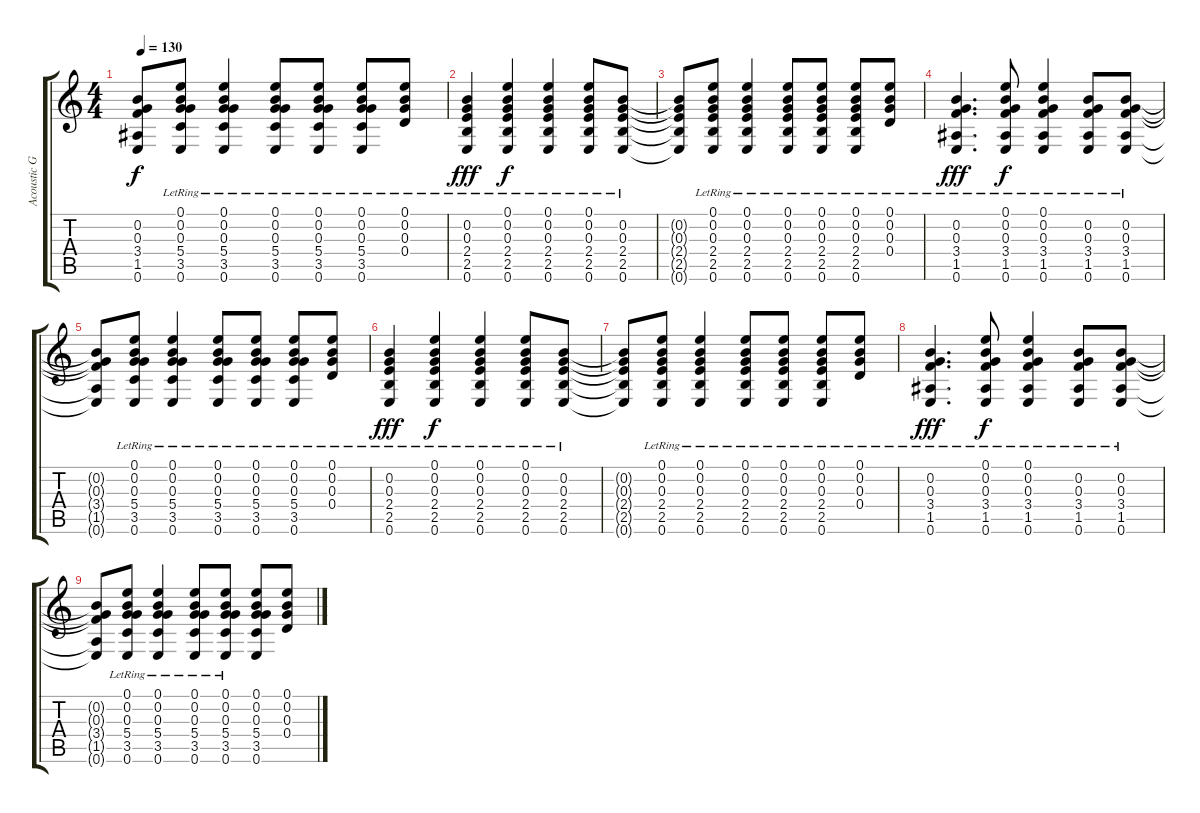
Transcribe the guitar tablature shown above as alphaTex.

\track ("Acoustic Guitar 1" "Acoustic G") {instrument acousticguitarsteel}
\staff {score tabs}
\tuning (E4 B3 G3 D3 A2 E2) {hide}
\ts (4 4)
\tempo 130
\clef g2
\ks c
(0.2{t} 0.3{t} 3.4{t} 1.5{t} 0.6{t}).8{dy f} (0.1{lr} 0.2{lr} 0.3{lr} 5.4{lr} 3.5{lr} 0.6{lr}).8 (0.1{lr} 0.2{lr} 0.3{lr} 5.4{lr} 3.5{lr} 0.6{lr}).4 (0.1{lr} 0.2{lr} 0.3{lr} 5.4{lr} 3.5{lr} 0.6{lr}).8 (0.1{lr} 0.2{lr} 0.3{lr} 5.4{lr} 3.5{lr} 0.6{lr}).8 (0.1{lr} 0.2{lr} 0.3{lr} 5.4{lr} 3.5{lr} 0.6{lr}).8 (0.1{lr} 0.2{lr} 0.3{lr} 0.4{lr}).8 |
(0.2 0.3{lr} 2.4{lr} 2.5{lr} 0.6{lr}).4{dy fff} (0.1{lr} 0.2{lr} 0.3{lr} 2.4{lr} 2.5{lr} 0.6{lr}).4{dy f} (0.1{lr} 0.2{lr} 0.3{lr} 2.4{lr} 2.5{lr} 0.6{lr}).4 (0.1{lr} 0.2{lr} 0.3{lr} 2.4{lr} 2.5{lr} 0.6{lr}).8 (0.2{lr} 0.3{lr} 2.4{lr} 2.5{lr} 0.6{lr}).8 |
(0.2{t} 0.3{t} 2.4{t} 2.5{t} 0.6{t}).8 (0.1{lr} 0.2{lr} 0.3{lr} 2.4{lr} 2.5{lr} 0.6{lr}).8 (0.1{lr} 0.2{lr} 0.3{lr} 2.4{lr} 2.5{lr} 0.6{lr}).4 (0.1{lr} 0.2{lr} 0.3{lr} 2.4{lr} 2.5{lr} 0.6{lr}).8 (0.1{lr} 0.2{lr} 0.3{lr} 2.4{lr} 2.5{lr} 0.6{lr}).8 (0.1{lr} 0.2{lr} 0.3{lr} 2.4{lr} 2.5{lr} 0.6{lr}).8 (0.1{lr} 0.2{lr} 0.3{lr} 0.4{lr}).8 |
(0.2 0.3{lr} 3.4{lr} 1.5{lr} 0.6{lr}).4{d dy fff} (0.1{lr} 0.2{lr} 0.3{lr} 3.4{lr} 1.5{lr} 0.6{lr}).8{dy f} (0.1{lr} 0.2{lr} 0.3{lr} 3.4{lr} 1.5{lr} 0.6{lr}).4 (0.2{lr} 0.3{lr} 3.4{lr} 1.5{lr} 0.6{lr}).8 (0.2{lr} 0.3{lr} 3.4{lr} 1.5{lr} 0.6{lr}).8 |
(0.2{t} 0.3{t} 3.4{t} 1.5{t} 0.6{t}).8 (0.1{lr} 0.2{lr} 0.3{lr} 5.4{lr} 3.5{lr} 0.6{lr}).8 (0.1{lr} 0.2{lr} 0.3{lr} 5.4{lr} 3.5{lr} 0.6{lr}).4 (0.1{lr} 0.2{lr} 0.3{lr} 5.4{lr} 3.5{lr} 0.6{lr}).8 (0.1{lr} 0.2{lr} 0.3{lr} 5.4{lr} 3.5{lr} 0.6{lr}).8 (0.1{lr} 0.2{lr} 0.3{lr} 5.4{lr} 3.5{lr} 0.6{lr}).8 (0.1{lr} 0.2{lr} 0.3{lr} 0.4{lr}).8 |
(0.2 0.3{lr} 2.4{lr} 2.5{lr} 0.6{lr}).4{dy fff} (0.1{lr} 0.2{lr} 0.3{lr} 2.4{lr} 2.5{lr} 0.6{lr}).4{dy f} (0.1{lr} 0.2{lr} 0.3{lr} 2.4{lr} 2.5{lr} 0.6{lr}).4 (0.1{lr} 0.2{lr} 0.3{lr} 2.4{lr} 2.5{lr} 0.6{lr}).8 (0.2{lr} 0.3{lr} 2.4{lr} 2.5{lr} 0.6{lr}).8 |
(0.2{t} 0.3{t} 2.4{t} 2.5{t} 0.6{t}).8 (0.1{lr} 0.2{lr} 0.3{lr} 2.4{lr} 2.5{lr} 0.6{lr}).8 (0.1{lr} 0.2{lr} 0.3{lr} 2.4{lr} 2.5{lr} 0.6{lr}).4 (0.1{lr} 0.2{lr} 0.3{lr} 2.4{lr} 2.5{lr} 0.6{lr}).8 (0.1{lr} 0.2{lr} 0.3{lr} 2.4{lr} 2.5{lr} 0.6{lr}).8 (0.1{lr} 0.2{lr} 0.3{lr} 2.4{lr} 2.5{lr} 0.6{lr}).8 (0.1{lr} 0.2{lr} 0.3{lr} 0.4{lr}).8 |
(0.2 0.3{lr} 3.4{lr} 1.5{lr} 0.6{lr}).4{d dy fff} (0.1{lr} 0.2{lr} 0.3{lr} 3.4{lr} 1.5{lr} 0.6{lr}).8{dy f} (0.1{lr} 0.2{lr} 0.3{lr} 3.4{lr} 1.5{lr} 0.6{lr}).4 (0.2{lr} 0.3{lr} 3.4{lr} 1.5{lr} 0.6{lr}).8 (0.2{lr} 0.3{lr} 3.4{lr} 1.5{lr} 0.6{lr}).8 |
(0.2{t} 0.3{t} 3.4{t} 1.5{t} 0.6{t}).8 (0.1{lr} 0.2{lr} 0.3{lr} 5.4{lr} 3.5{lr} 0.6{lr}).8 (0.1{lr} 0.2{lr} 0.3{lr} 5.4{lr} 3.5{lr} 0.6{lr}).4 (0.1{lr} 0.2{lr} 0.3{lr} 5.4{lr} 3.5{lr} 0.6{lr}).8 (0.1{lr} 0.2{lr} 0.3{lr} 5.4{lr} 3.5{lr} 0.6{lr}).8 (0.1 0.2 0.3 5.4 3.5 0.6).8 (0.1 0.2 0.3 0.4).8
